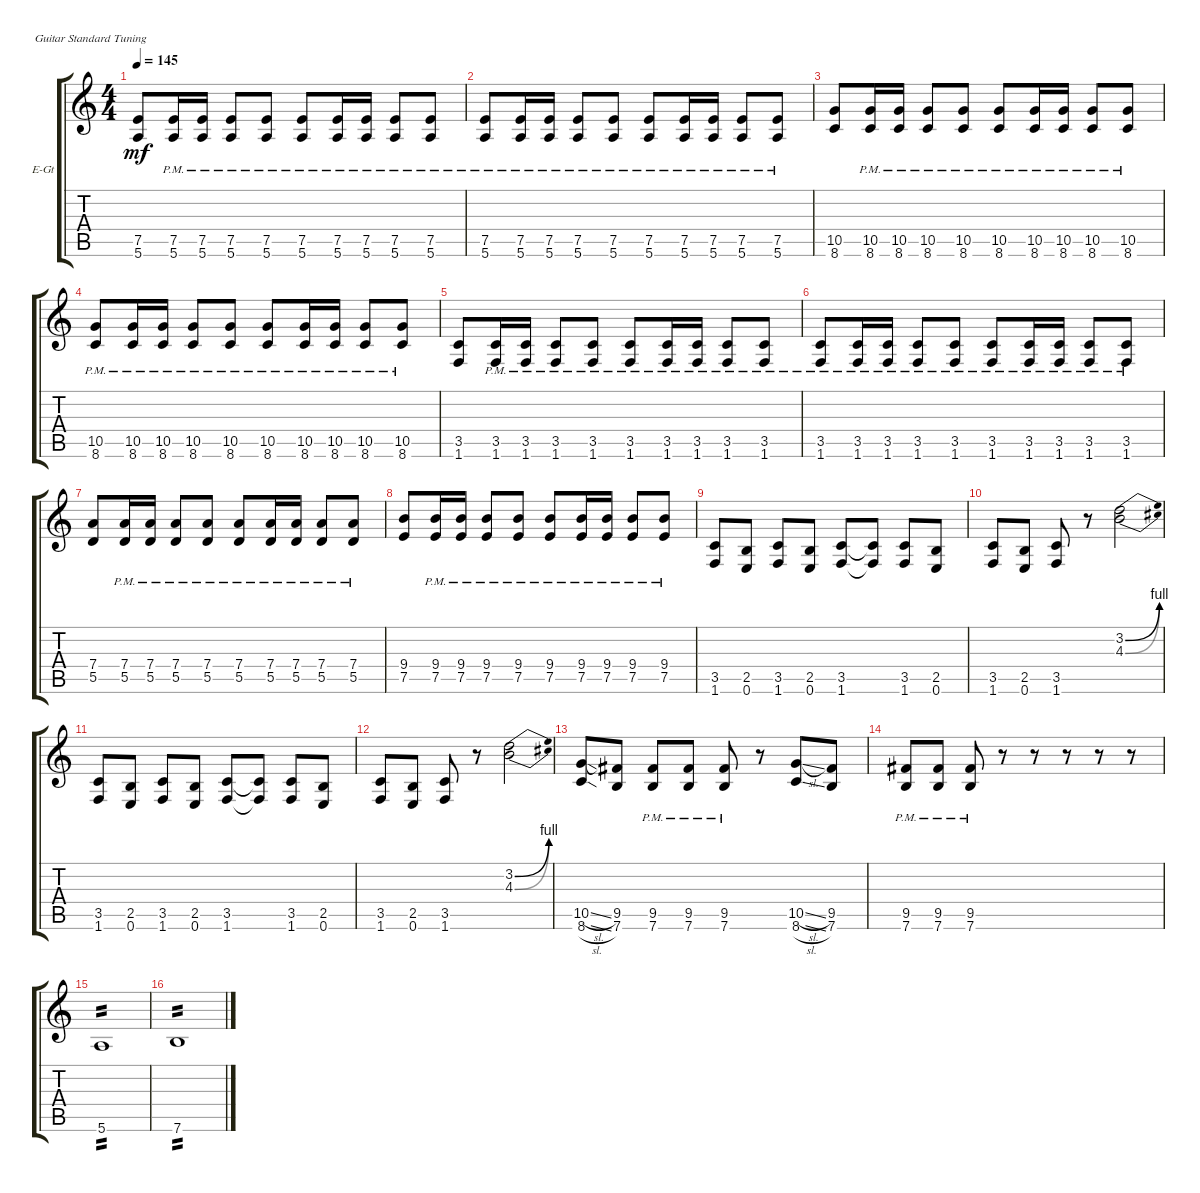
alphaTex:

\defaultSystemsLayout 4
\bracketExtendMode groupsimilarinstruments
\firstSystemTrackNameOrientation horizontal
\otherSystemsTrackNameOrientation horizontal
\track ("Electric Guitar" "E-Gt") {instrument distortionguitar}
\staff {score tabs}
\tuning (E4 B3 G3 D3 A2 E2)
\ts (4 4)
\tempo 145
\clef g2
\ks c
(5.6 7.5).8{dy mf} (5.6{pm} 7.5{pm}).16 (5.6{pm} 7.5{pm}).16 (5.6{pm} 7.5{pm}).8 (5.6{pm} 7.5{pm}).8 (5.6{pm} 7.5{pm}).8 (5.6{pm} 7.5{pm}).16 (5.6{pm} 7.5{pm}).16 (5.6{pm} 7.5{pm}).8 (5.6{pm} 7.5{pm}).8 |
(5.6{pm} 7.5{pm}).8 (5.6{pm} 7.5{pm}).16 (5.6{pm} 7.5{pm}).16 (5.6{pm} 7.5{pm}).8 (5.6{pm} 7.5{pm}).8 (5.6{pm} 7.5{pm}).8 (5.6{pm} 7.5{pm}).16 (5.6{pm} 7.5{pm}).16 (5.6{pm} 7.5{pm}).8 (5.6{pm} 7.5{pm}).8 |
(8.6 10.5).8 (8.6{pm} 10.5{pm}).16 (8.6{pm} 10.5{pm}).16 (8.6{pm} 10.5{pm}).8 (8.6{pm} 10.5{pm}).8 (8.6{pm} 10.5{pm}).8 (8.6{pm} 10.5{pm}).16 (8.6{pm} 10.5{pm}).16 (8.6{pm} 10.5{pm}).8 (8.6{pm} 10.5{pm}).8 |
(8.6{pm} 10.5{pm}).8 (8.6{pm} 10.5{pm}).16 (8.6{pm} 10.5{pm}).16 (8.6{pm} 10.5{pm}).8 (8.6{pm} 10.5{pm}).8 (8.6{pm} 10.5{pm}).8 (8.6{pm} 10.5{pm}).16 (8.6{pm} 10.5{pm}).16 (8.6{pm} 10.5{pm}).8 (8.6{pm} 10.5{pm}).8 |
(1.6 3.5).8 (1.6{pm} 3.5{pm}).16 (1.6{pm} 3.5{pm}).16 (1.6{pm} 3.5{pm}).8 (1.6{pm} 3.5{pm}).8 (1.6{pm} 3.5{pm}).8 (1.6{pm} 3.5{pm}).16 (1.6{pm} 3.5{pm}).16 (1.6{pm} 3.5{pm}).8 (1.6{pm} 3.5{pm}).8 |
(1.6{pm} 3.5{pm}).8 (1.6{pm} 3.5{pm}).16 (1.6{pm} 3.5{pm}).16 (1.6{pm} 3.5{pm}).8 (1.6{pm} 3.5{pm}).8 (1.6{pm} 3.5{pm}).8 (1.6{pm} 3.5{pm}).16 (1.6{pm} 3.5{pm}).16 (1.6{pm} 3.5{pm}).8 (1.6{pm} 3.5{pm}).8 |
(5.5 7.4).8 (5.5{pm} 7.4{pm}).16 (5.5{pm} 7.4{pm}).16 (5.5{pm} 7.4{pm}).8 (5.5{pm} 7.4{pm}).8 (5.5{pm} 7.4{pm}).8 (5.5{pm} 7.4{pm}).16 (5.5{pm} 7.4{pm}).16 (5.5{pm} 7.4{pm}).8 (5.5{pm} 7.4{pm}).8 |
(7.5 9.4).8 (7.5{pm} 9.4{pm}).16 (7.5{pm} 9.4{pm}).16 (7.5{pm} 9.4{pm}).8 (7.5{pm} 9.4{pm}).8 (7.5{pm} 9.4{pm}).8 (7.5{pm} 9.4{pm}).16 (7.5{pm} 9.4{pm}).16 (7.5{pm} 9.4{pm}).8 (7.5{pm} 9.4{pm}).8 |
(1.6 3.5).8 (0.6 2.5).8 (1.6 3.5).8 (0.6 2.5).8 (1.6 3.5).8 (1.6{t} 3.5{t}).8 (1.6 3.5).8 (0.6 2.5).8 |
(1.6 3.5).8 (0.6 2.5).8 (1.6 3.5).8 r.8 (4.3{be (bend 0 0 15 4)} 3.2{be (bend 0 0 15 4)}).2 |
(1.6 3.5).8 (0.6 2.5).8 (1.6 3.5).8 (0.6 2.5).8 (1.6 3.5).8 (1.6{t} 3.5{t}).8 (1.6 3.5).8 (0.6 2.5).8 |
(1.6 3.5).8 (0.6 2.5).8 (1.6 3.5).8 r.8 (4.3{be (bend 0 0 15 4)} 3.2{be (bend 0 0 15 4)}).2 |
(8.6{sl} 10.5{sl}).8 (7.6 9.5).8 (7.6{pm} 9.5{pm}).8 (7.6{pm} 9.5{pm}).8 (7.6{pm} 9.5{pm}).8 r.8 (8.6{sl} 10.5{sl}).8 (7.6 9.5).8 |
(7.6{pm} 9.5{pm}).8 (7.6{pm} 9.5{pm}).8 (7.6{pm} 9.5{pm}).8 r.8 r.8 r.8 r.8 r.8 |
5.6.1{tp 2} |
7.6.1{tp 2}
